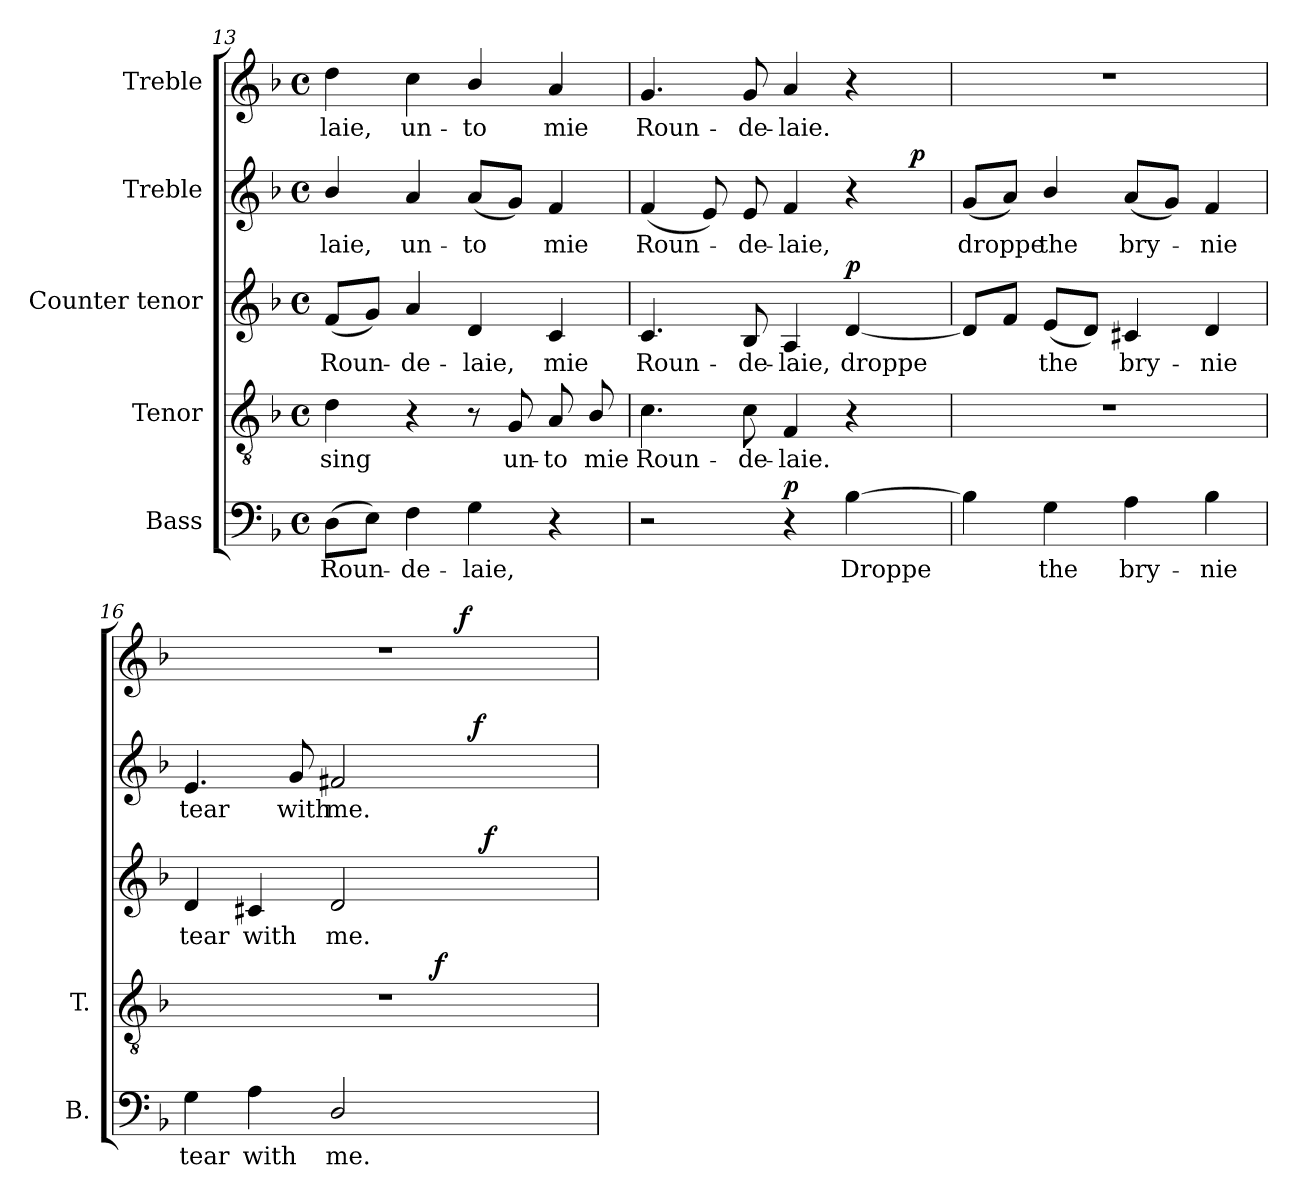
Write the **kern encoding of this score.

**kern	**text	**dynam	**kern	**text	**dynam	**kern	**text	**dynam	**kern	**text	**dynam	**kern	**text	**dynam
*part5	*part5	*part5	*part4	*part4	*part4	*part3	*part3	*part3	*part2	*part2	*part2	*part1	*part1	*part1
*staff5	*staff5	*staff5	*staff4	*staff4	*staff4	*staff3	*staff3	*staff3	*staff2	*staff2	*staff2	*staff1	*staff1	*staff1
*I"Bass	*	*	*I"Tenor	*	*	*I"Counter tenor	*	*	*I"Treble	*	*	*I"Treble	*	*
*I'B.	*	*	*I'T.	*	*	*	*	*	*	*	*	*	*	*
*clefF4	*	*	*clefGv2	*	*	*clefG2	*	*	*clefG2	*	*	*clefG2	*	*
*	*	*	*ITrd7c12	*	*	*	*	*	*	*	*	*	*	*
*k[b-]	*	*	*k[b-]	*	*	*k[b-]	*	*	*k[b-]	*	*	*k[b-]	*	*
*F:	*	*	*F:	*	*	*F:	*	*	*F:	*	*	*F:	*	*
*M4/4	*	*	*M4/4	*	*	*M4/4	*	*	*M4/4	*	*	*M4/4	*	*
*met(c)	*	*	*met(c)	*	*	*met(c)	*	*	*met(c)	*	*	*met(c)	*	*
=13	=13	=13	=13	=13	=13	=13	=13	=13	=13	=13	=13	=13	=13	=13
!	!LO:LY:b:color=#000000	!	!	!	!	!	!	!	!	!	!	!	!	!
!	!	!	!	!LO:LY:b:color=#000000	!	!	!	!	!	!	!	!	!	!
!	!	!	!	!	!	!	!LO:LY:b:color=#000000	!	!	!	!	!	!	!
!	!	!	!	!	!	!	!	!	!	!LO:LY:b:color=#000000	!	!	!	!
!	!	!	!	!	!	!	!	!	!	!	!	!	!LO:LY:b:color=#000000	!
(8Di\L	Roun-	.	4Di\	sing	.	(8fi/L	Roun-	.	4b-i/	laie,	.	4ddi\	laie,	.
8Ei\J)	.	.	.	.	.	8gi/J)	.	.	.	.	.	.	.	.
!	!LO:LY:b:color=#000000	!	!	!	!	!	!	!	!	!	!	!	!	!
!	!	!	!	!	!	!	!LO:LY:b:color=#000000	!	!	!	!	!	!	!
!	!	!	!	!	!	!	!	!	!	!LO:LY:b:color=#000000	!	!	!	!
!	!	!	!	!	!	!	!	!	!	!	!	!	!LO:LY:b:color=#000000	!
4Fi\	-de-	.	4r	.	.	4ai/	-de-	.	4ai/	un-	.	4cci\	un-	.
!	!LO:LY:b:color=#000000	!	!	!	!	!	!	!	!	!	!	!	!	!
!	!	!	!	!	!	!	!LO:LY:b:color=#000000	!	!	!	!	!	!	!
!	!	!	!	!	!	!	!	!	!	!LO:LY:b:color=#000000	!	!	!	!
!	!	!	!	!	!	!	!	!	!	!	!	!	!LO:LY:b:color=#000000	!
4Gi\	-laie,	.	8r	.	.	4di/	-laie,	.	(8ai/L	-to	.	4b-i/	-to	.
!	!	!	!	!LO:LY:b:color=#000000	!	!	!	!	!	!	!	!	!	!
.	.	.	8GGi/	un-	.	.	.	.	8gi/J)	.	.	.	.	.
!	!	!	!	!LO:LY:b:color=#000000	!	!	!	!	!	!	!	!	!	!
!	!	!	!	!	!	!	!LO:LY:b:color=#000000	!	!	!	!	!	!	!
!	!	!	!	!	!	!	!	!	!	!LO:LY:b:color=#000000	!	!	!	!
!	!	!	!	!	!	!	!	!	!	!	!	!	!LO:LY:b:color=#000000	!
4r	.	.	8AAi/	-to	.	4ci/	mie	.	4fi/	mie	.	4ai/	mie	.
!	!	!	!	!LO:LY:b:color=#000000	!	!	!	!	!	!	!	!	!	!
.	.	.	8BB-i/	mie	.	.	.	.	.	.	.	.	.	.
=14	=14	=14	=14	=14	=14	=14	=14	=14	=14	=14	=14	=14	=14	=14
!	!	!	!	!LO:LY:b:color=#000000	!	!	!	!	!	!	!	!	!	!
!	!	!	!	!	!	!	!LO:LY:b:color=#000000	!	!	!	!	!	!	!
!	!	!	!	!	!	!	!	!	!	!LO:LY:b:color=#000000	!	!	!	!
!	!	!	!	!	!	!	!	!	!	!	!	!	!LO:LY:b:color=#000000	!
*	*	*	*	*	*	*	*	*	*^	*	*	*	*	*
2r	.	.	4.Ci\	Roun-	.	4.ci/	Roun-	.	(4fi/	2ryy	Roun-	.	4.gi/	Roun-	.
.	.	.	.	.	.	.	.	.	8ei/)	.	.	.	.	.	.
!	!	!	!	!LO:LY:b:color=#000000	!	!	!	!	!	!	!	!	!	!	!
!	!	!	!	!	!	!	!LO:LY:b:color=#000000	!	!	!	!	!	!	!	!
!	!	!	!	!	!	!	!	!	!	!	!LO:LY:b:color=#000000	!	!	!	!
!	!	!	!	!	!	!	!	!	!	!	!	!	!	!LO:LY:b:color=#000000	!
.	.	.	8Ci\	-de-	.	8B-i/	-de-	.	8ei/	.	-de-	.	8gi/	-de-	.
!	!	!	!	!LO:LY:b:color=#000000	!	!	!	!	!	!	!	!	!	!	!
!	!	!	!	!	!	!	!LO:LY:b:color=#000000	!	!	!	!	!	!	!	!
!	!	!	!	!	!	!	!	!	!	!	!LO:LY:b:color=#000000	!	!	!	!
!	!	!	!	!	!	!	!	!	!	!	!	!	!	!LO:LY:b:color=#000000	!
4r	.	p	4FFi/	-laie.	.	4Ai/	-laie,	.	4fi/	4ryy	-laie,	.	4ai/	-laie.	.
!	!LO:LY:b:color=#000000	!	!	!	!	!	!	!	!	!	!	!	!	!	!
!	!	!	!	!	!	!	!LO:LY:b:color=#000000	!	!	!	!	!	!	!	!
[4B-i\	Droppe	.	4r	.	.	[4di/	droppe	p	4r	8ryy	.	.	4r	.	.
.	.	.	.	.	.	.	.	.	.	32ryy	.	.	.	.	.
.	.	.	.	.	.	.	.	.	.	128ryy	.	.	.	.	.
.	.	.	.	.	.	.	.	.	.	16ryy	.	p	.	.	.
.	.	.	.	.	.	.	.	.	.	64.ryy	.	.	.	.	.
*	*	*	*	*	*	*	*	*	*v	*v	*	*	*	*	*
=15	=15	=15	=15	=15	=15	=15	=15	=15	=15	=15	=15	=15	=15	=15
*	*	*	*	*	*	*	*	*	*^	*	*	*	*	*
!	!	!	!	!	!	!	!	!	!	!	!LO:LY:b:color=#000000	!	!	!	!
*	*	*	*	*	*	*	*	*	*v	*v	*	*	*	*	*
4B-i\]	.	.	1r	.	.	8di/L]	.	.	(8gi/L	droppe	.	1r	.	.
.	.	.	.	.	.	8fi/J	.	.	8ai/J)	.	.	.	.	.
!	!LO:LY:b:color=#000000	!	!	!	!	!	!	!	!	!	!	!	!	!
!	!	!	!	!	!	!	!LO:LY:b:color=#000000	!	!	!	!	!	!	!
!	!	!	!	!	!	!	!	!	!	!LO:LY:b:color=#000000	!	!	!	!
4Gi\	the	.	.	.	.	(8ei/L	the	.	4b-i/	the	.	.	.	.
.	.	.	.	.	.	8di/J)	.	.	.	.	.	.	.	.
!	!LO:LY:b:color=#000000	!	!	!	!	!	!	!	!	!	!	!	!	!
!	!	!	!	!	!	!	!LO:LY:b:color=#000000	!	!	!	!	!	!	!
!	!	!	!	!	!	!	!	!	!	!LO:LY:b:color=#000000	!	!	!	!
4Ai\	bry-	.	.	.	.	4c#Xi/	bry-	.	(8ai/L	bry-	.	.	.	.
.	.	.	.	.	.	.	.	.	8gi/J)	.	.	.	.	.
!	!LO:LY:b:color=#000000	!	!	!	!	!	!	!	!	!	!	!	!	!
!	!	!	!	!	!	!	!LO:LY:b:color=#000000	!	!	!	!	!	!	!
!	!	!	!	!	!	!	!	!	!	!LO:LY:b:color=#000000	!	!	!	!
4B-i\	-nie	.	.	.	.	4di/	-nie	.	4fi/	-nie	.	.	.	.
!!LO:PB:g=z
=16	=16	=16	=16	=16	=16	=16	=16	=16	=16	=16	=16	=16	=16	=16
!	!LO:LY:b:color=#000000	!	!	!	!	!	!	!	!	!	!	!	!	!
!	!	!	!	!	!	!	!LO:LY:b:color=#000000	!	!	!	!	!	!	!
!	!	!	!	!	!	!	!	!	!	!LO:LY:b:color=#000000	!	!	!	!
*	*	*	*^	*	*	*^	*	*	*^	*	*	*^	*	*
4Gi\	tear	.	1r	2ryy	.	.	4di/	2ryy	tear	.	4.ei/	2ryy	tear	.	1r	2ryy	.	.
!	!LO:LY:b:color=#000000	!	!	!	!	!	!	!	!	!	!	!	!	!	!	!	!	!
!	!	!	!	!	!	!	!	!	!LO:LY:b:color=#000000	!	!	!	!	!	!	!	!	!
4Ai\	with	.	.	.	.	.	4c#Xi/	.	with	.	.	.	.	.	.	.	.	.
!	!	!	!	!	!	!	!	!	!	!	!	!	!LO:LY:b:color=#000000	!	!	!	!	!
.	.	.	.	.	.	.	.	.	.	.	8gi/	.	with	.	.	.	.	.
!	!LO:LY:b:color=#000000	!	!	!	!	!	!	!	!	!	!	!	!	!	!	!	!	!
!	!	!	!	!	!	!	!	!	!LO:LY:b:color=#000000	!	!	!	!	!	!	!	!	!
!	!	!	!	!	!	!	!	!	!	!	!	!	!LO:LY:b:color=#000000	!	!	!	!	!
2Di/	me.	.	.	8ryy	.	.	2di/	4ryy	me.	.	2f#Xi/	4ryy	me.	.	.	4ryy	.	.
.	.	.	.	16ryy	.	.	.	.	.	.	.	.	.	.	.	.	.	.
.	.	.	.	32ryy	.	.	.	.	.	.	.	.	.	.	.	.	.	.
.	.	.	.	64...ryy	.	.	.	.	.	.	.	.	.	.	.	.	.	.
.	.	.	.	4ryy	.	f	.	.	.	.	.	.	.	.	.	.	.	.
.	.	.	.	.	.	.	.	32ryy	.	.	.	32ryy	.	.	.	64ryy	.	.
.	.	.	.	.	.	.	.	.	.	.	.	.	.	.	.	128ryy	.	.
.	.	.	.	.	.	.	.	.	.	.	.	.	.	.	.	512ryy	.	.
.	.	.	.	.	.	.	.	.	.	.	.	.	.	.	.	8ryy	.	f
.	.	.	.	.	.	.	.	64ryy	.	.	.	128ryy	.	.	.	.	.	.
.	.	.	.	.	.	.	.	.	.	.	.	8ryy	.	f	.	.	.	.
.	.	.	.	.	.	.	.	512.ryy	.	.	.	.	.	.	.	.	.	.
.	.	.	.	.	.	.	.	8ryy	.	f	.	.	.	.	.	.	.	.
.	.	.	.	.	.	.	.	.	.	.	.	.	.	.	.	16ryy	.	.
.	.	.	.	.	.	.	.	.	.	.	.	16ryy	.	.	.	.	.	.
.	.	.	.	.	.	.	.	16ryy	.	.	.	.	.	.	.	.	.	.
.	.	.	.	.	.	.	.	.	.	.	.	.	.	.	.	32ryy	.	.
.	.	.	.	.	.	.	.	.	.	.	.	64.ryy	.	.	.	.	.	.
.	.	.	.	.	.	.	.	128ryy	.	.	.	.	.	.	.	.	.	.
.	.	.	.	.	.	.	.	.	.	.	.	.	.	.	.	256.ryy	.	.
.	.	.	.	.	.	.	.	256ryy	.	.	.	.	.	.	.	.	.	.
.	.	.	.	512ryy	.	.	.	.	.	.	.	.	.	.	.	.	.	.
.	.	.	.	.	.	.	.	1024ryy	.	.	.	.	.	.	.	.	.	.
*	*	*	*v	*v	*	*	*	*	*	*	*v	*v	*	*	*v	*v	*	*
*	*	*	*	*	*	*v	*v	*	*	*	*	*	*	*	*
=	=	=	=	=	=	=	=	=	=	=	=	=	=	=
*-	*-	*-	*-	*-	*-	*-	*-	*-	*-	*-	*-	*-	*-	*-
